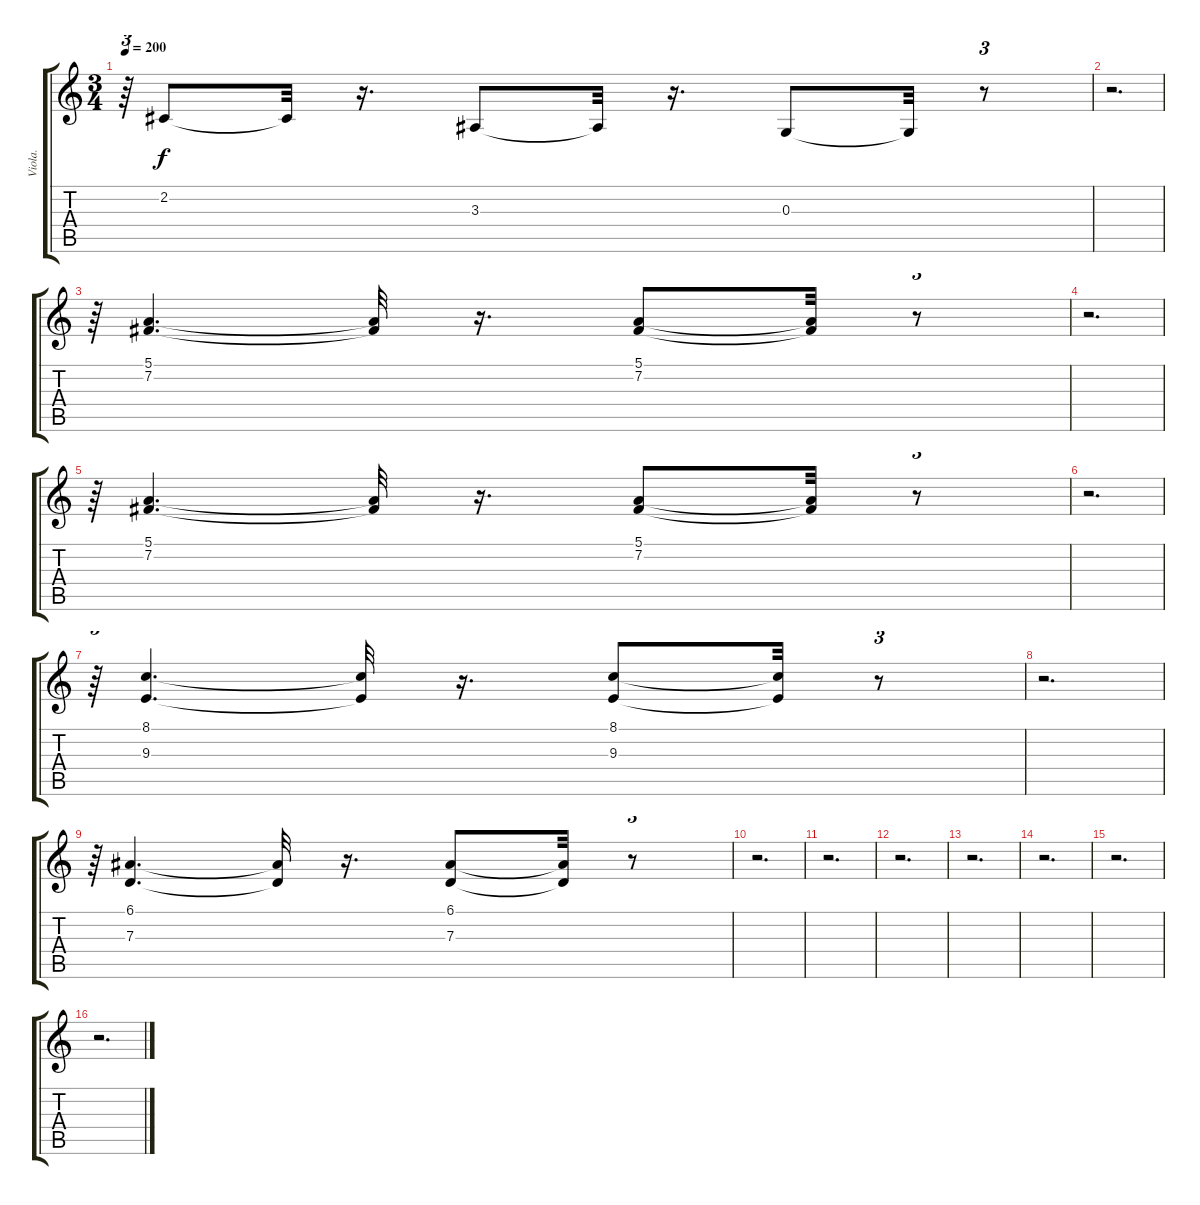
\track ("Viola." "Viola.") {instrument stringensemble2}
\staff {score tabs}
\tuning (E4 B3 G3 D3 A2 E2) {hide}
\ts (3 4)
\tempo 200
\clef g2
\ks c
r.64{tu (3 2) dy f} 2.2.8 2.2{t}.32 r.16{d} 3.3.8 3.3{t}.32 r.16{d} 0.3.8 0.3{t}.32 r.8{tu (3 2)} |
r.2{d} |
r.64{tu (3 2)} (5.1 7.2).4{d} (5.1{t} 7.2{t}).32 r.16{d} (5.1 7.2).8 (5.1{t} 7.2{t}).32 r.8{tu (3 2)} |
r.2{d} |
r.64{tu (3 2)} (5.1 7.2).4{d} (5.1{t} 7.2{t}).32 r.16{d} (5.1 7.2).8 (5.1{t} 7.2{t}).32 r.8{tu (3 2)} |
r.2{d} |
r.64{tu (3 2)} (8.1 9.3).4{d} (8.1{t} 9.3{t}).32 r.16{d} (8.1 9.3).8 (8.1{t} 9.3{t}).32 r.8{tu (3 2)} |
r.2{d} |
r.64{tu (3 2)} (6.1 7.3).4{d} (6.1{t} 7.3{t}).32 r.16{d} (6.1 7.3).8 (6.1{t} 7.3{t}).32 r.8{tu (3 2)} |
r.2{d} |
r.2{d} |
r.2{d} |
r.2{d} |
r.2{d} |
r.2{d} |
r.2{d}
